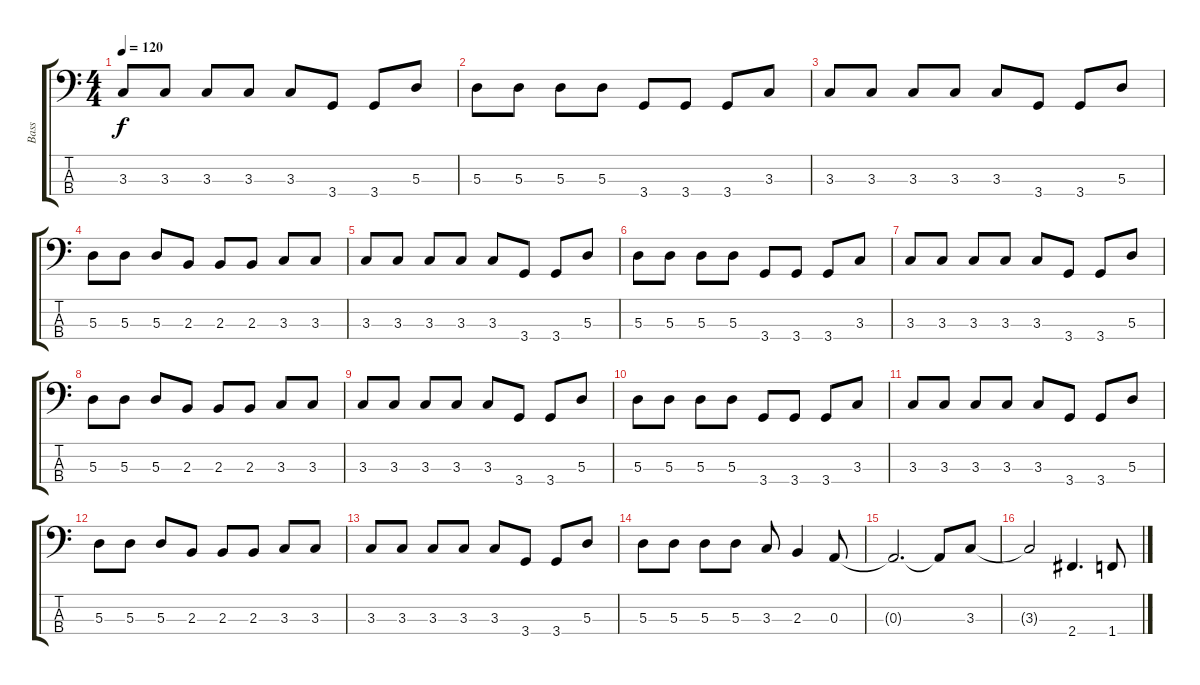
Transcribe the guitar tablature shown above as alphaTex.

\track ("Bass" "Bass") {instrument slapbass1}
\staff {score tabs}
\tuning (G2 D2 A1 E1) {hide}
\ts (4 4)
\tempo 120
\clef f4
\ks c
3.3.8{dy f} 3.3.8 3.3.8 3.3.8 3.3.8 3.4.8 3.4.8 5.3.8 |
5.3.8 5.3.8 5.3.8 5.3.8 3.4.8 3.4.8 3.4.8 3.3.8 |
3.3.8 3.3.8 3.3.8 3.3.8 3.3.8 3.4.8 3.4.8 5.3.8 |
5.3.8 5.3.8 5.3.8 2.3.8 2.3.8 2.3.8 3.3.8 3.3.8 |
3.3.8 3.3.8 3.3.8 3.3.8 3.3.8 3.4.8 3.4.8 5.3.8 |
5.3.8 5.3.8 5.3.8 5.3.8 3.4.8 3.4.8 3.4.8 3.3.8 |
3.3.8 3.3.8 3.3.8 3.3.8 3.3.8 3.4.8 3.4.8 5.3.8 |
5.3.8 5.3.8 5.3.8 2.3.8 2.3.8 2.3.8 3.3.8 3.3.8 |
3.3.8 3.3.8 3.3.8 3.3.8 3.3.8 3.4.8 3.4.8 5.3.8 |
5.3.8 5.3.8 5.3.8 5.3.8 3.4.8 3.4.8 3.4.8 3.3.8 |
3.3.8 3.3.8 3.3.8 3.3.8 3.3.8 3.4.8 3.4.8 5.3.8 |
5.3.8 5.3.8 5.3.8 2.3.8 2.3.8 2.3.8 3.3.8 3.3.8 |
3.3.8 3.3.8 3.3.8 3.3.8 3.3.8 3.4.8 3.4.8 5.3.8 |
5.3.8 5.3.8 5.3.8 5.3.8 3.3.8 2.3.4 0.3.8 |
0.3{t}.2{d} 0.3{t}.8 3.3.8 |
3.3{t}.2 2.4.4{d} 1.4.8
